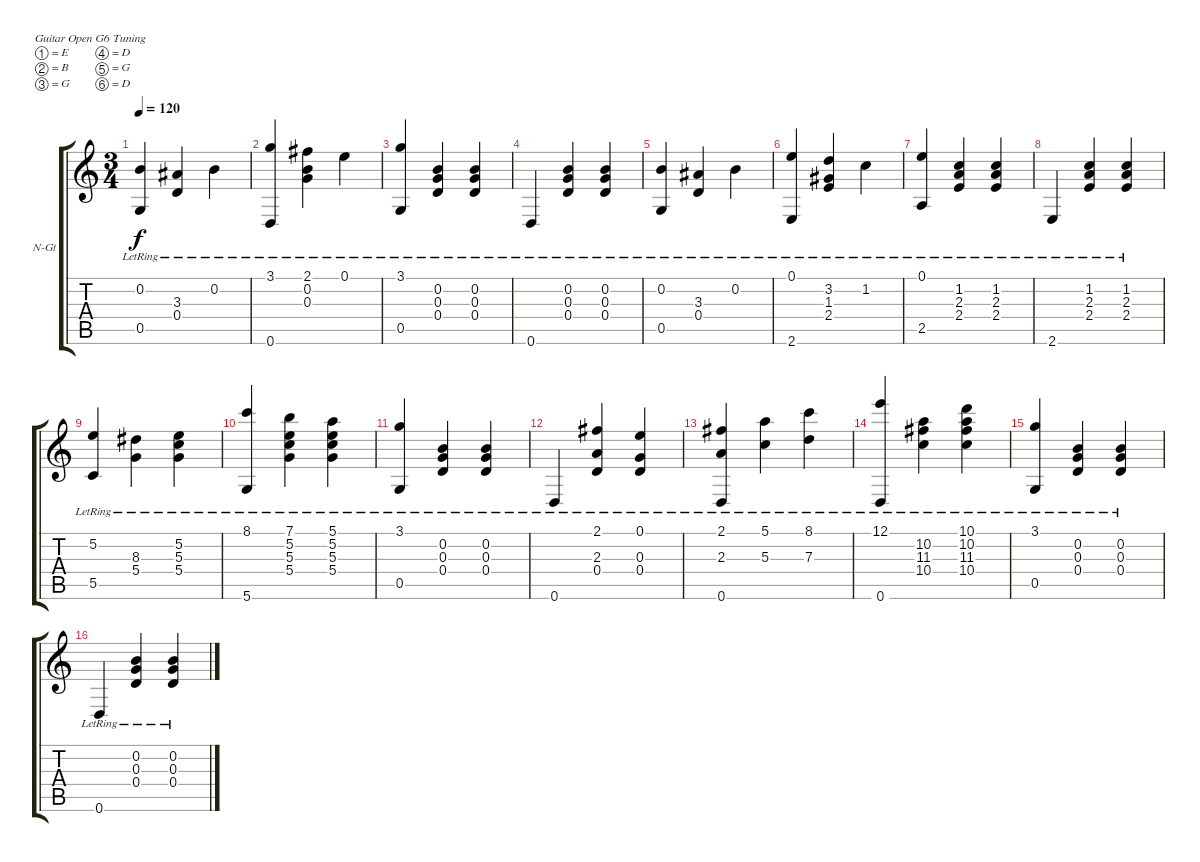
\bracketExtendMode groupsimilarinstruments
\firstSystemTrackNameOrientation horizontal
\otherSystemsTrackNameOrientation horizontal
\track ("Piste 1" "N-Gt") {instrument acousticguitarnylon}
\staff {score tabs}
\tuning (E4 B3 G3 D3 G2 D2)
\ts (3 4)
\tempo 120
\clef g2
\ks c
(0.2{lr} 0.5{lr}).4{dy f} (3.3{lr} 0.4{lr}).4 0.2{lr}.4 |
(3.1{lr} 0.6{lr}).4 (2.1{lr} 0.2{lr} 0.3{lr}).4 0.1{lr}.4 |
(3.1{lr} 0.5{lr}).4 (0.2{lr} 0.3{lr} 0.4{lr}).4 (0.2{lr} 0.3{lr} 0.4{lr}).4 |
0.6{lr}.4 (0.2{lr} 0.3{lr} 0.4{lr}).4 (0.2{lr} 0.3{lr} 0.4{lr}).4 |
(0.2{lr} 0.5{lr}).4 (3.3{lr} 0.4{lr}).4 0.2{lr}.4 |
(0.1{lr} 2.6{lr}).4 (3.2{lr} 1.3{lr} 2.4{lr}).4 1.2{lr}.4 |
(0.1{lr} 2.5{lr}).4 (1.2{lr} 2.3{lr} 2.4{lr}).4 (1.2{lr} 2.3{lr} 2.4{lr}).4 |
2.6{lr}.4 (1.2{lr} 2.3{lr} 2.4{lr}).4 (1.2{lr} 2.3{lr} 2.4{lr}).4 |
(5.2{lr} 5.5{lr}).4 (8.3{lr} 5.4{lr}).4 (5.2{lr} 5.3{lr} 5.4{lr}).4 |
(8.1{lr} 5.6{lr}).4 (7.1{lr} 5.2{lr} 5.3{lr} 5.4{lr}).4 (5.1{lr} 5.2{lr} 5.3{lr} 5.4{lr}).4 |
(3.1{lr} 0.5{lr}).4 (0.2{lr} 0.3{lr} 0.4{lr}).4 (0.2{lr} 0.3{lr} 0.4{lr}).4 |
0.6{lr}.4 (2.1{lr} 2.3{lr} 0.4{lr}).4 (0.1{lr} 0.3{lr} 0.4{lr}).4 |
(2.1{lr} 2.3{lr} 0.6{lr}).4 (5.1{lr} 5.3{lr}).4 (8.1{lr} 7.3{lr}).4 |
(12.1{lr} 0.6{lr}).4 (10.2{lr} 11.3{lr} 10.4{lr}).4 (10.1{lr} 10.2{lr} 11.3{lr} 10.4{lr}).4 |
(3.1{lr} 0.5{lr}).4 (0.2{lr} 0.3{lr} 0.4{lr}).4 (0.2{lr} 0.3{lr} 0.4{lr}).4 |
0.6{lr}.4 (0.2{lr} 0.3{lr} 0.4{lr}).4 (0.2{lr} 0.3{lr} 0.4{lr}).4
